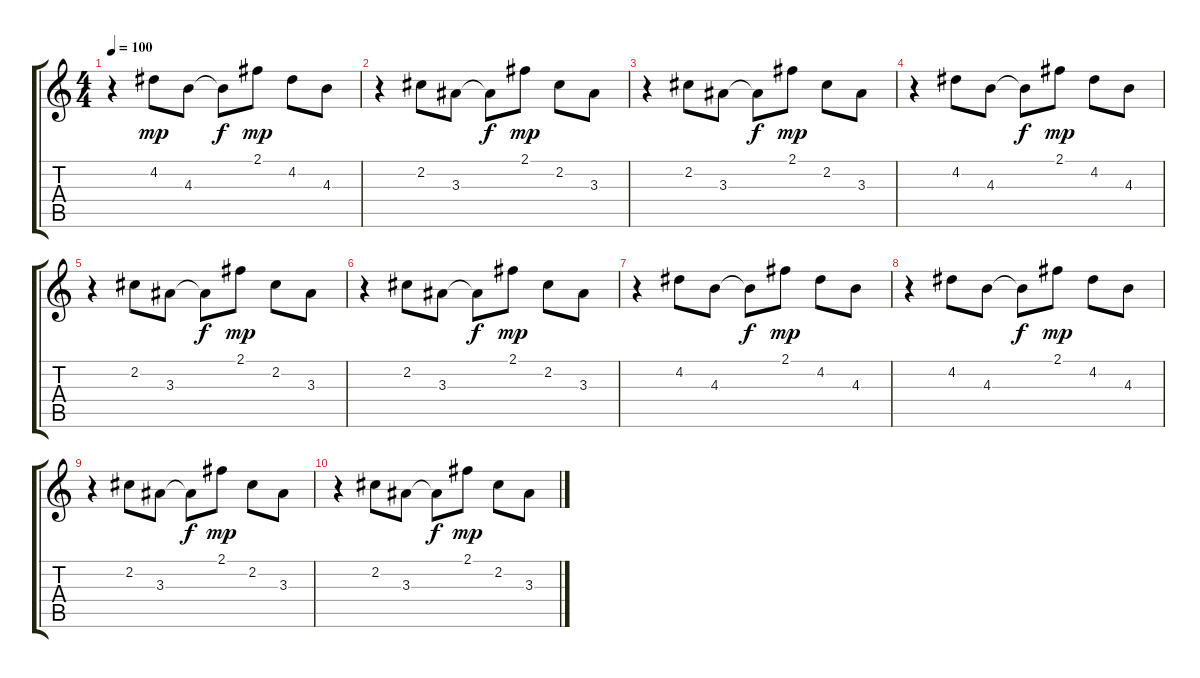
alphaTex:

\track "" {instrument electricguitarjazz}
\staff {score tabs}
\tuning (E4 B3 G3 D3 A2 E2) {hide}
\ts (4 4)
\tempo 100
\clef g2
\ks c
r.4{dy mp} 4.2.8 4.3.8 4.3{t}.8{dy f} 2.1.8{dy mp} 4.2.8 4.3.8 |
r.4 2.2.8 3.3.8 3.3{t}.8{dy f} 2.1.8{dy mp} 2.2.8 3.3.8 |
r.4 2.2.8 3.3.8 3.3{t}.8{dy f} 2.1.8{dy mp} 2.2.8 3.3.8 |
r.4 4.2.8 4.3.8 4.3{t}.8{dy f} 2.1.8{dy mp} 4.2.8 4.3.8 |
r.4 2.2.8 3.3.8 3.3{t}.8{dy f} 2.1.8{dy mp} 2.2.8 3.3.8 |
r.4 2.2.8 3.3.8 3.3{t}.8{dy f} 2.1.8{dy mp} 2.2.8 3.3.8 |
r.4 4.2.8 4.3.8 4.3{t}.8{dy f} 2.1.8{dy mp} 4.2.8 4.3.8 |
r.4 4.2.8 4.3.8 4.3{t}.8{dy f} 2.1.8{dy mp} 4.2.8 4.3.8 |
r.4 2.2.8 3.3.8 3.3{t}.8{dy f} 2.1.8{dy mp} 2.2.8 3.3.8 |
r.4 2.2.8 3.3.8 3.3{t}.8{dy f} 2.1.8{dy mp} 2.2.8 3.3.8
